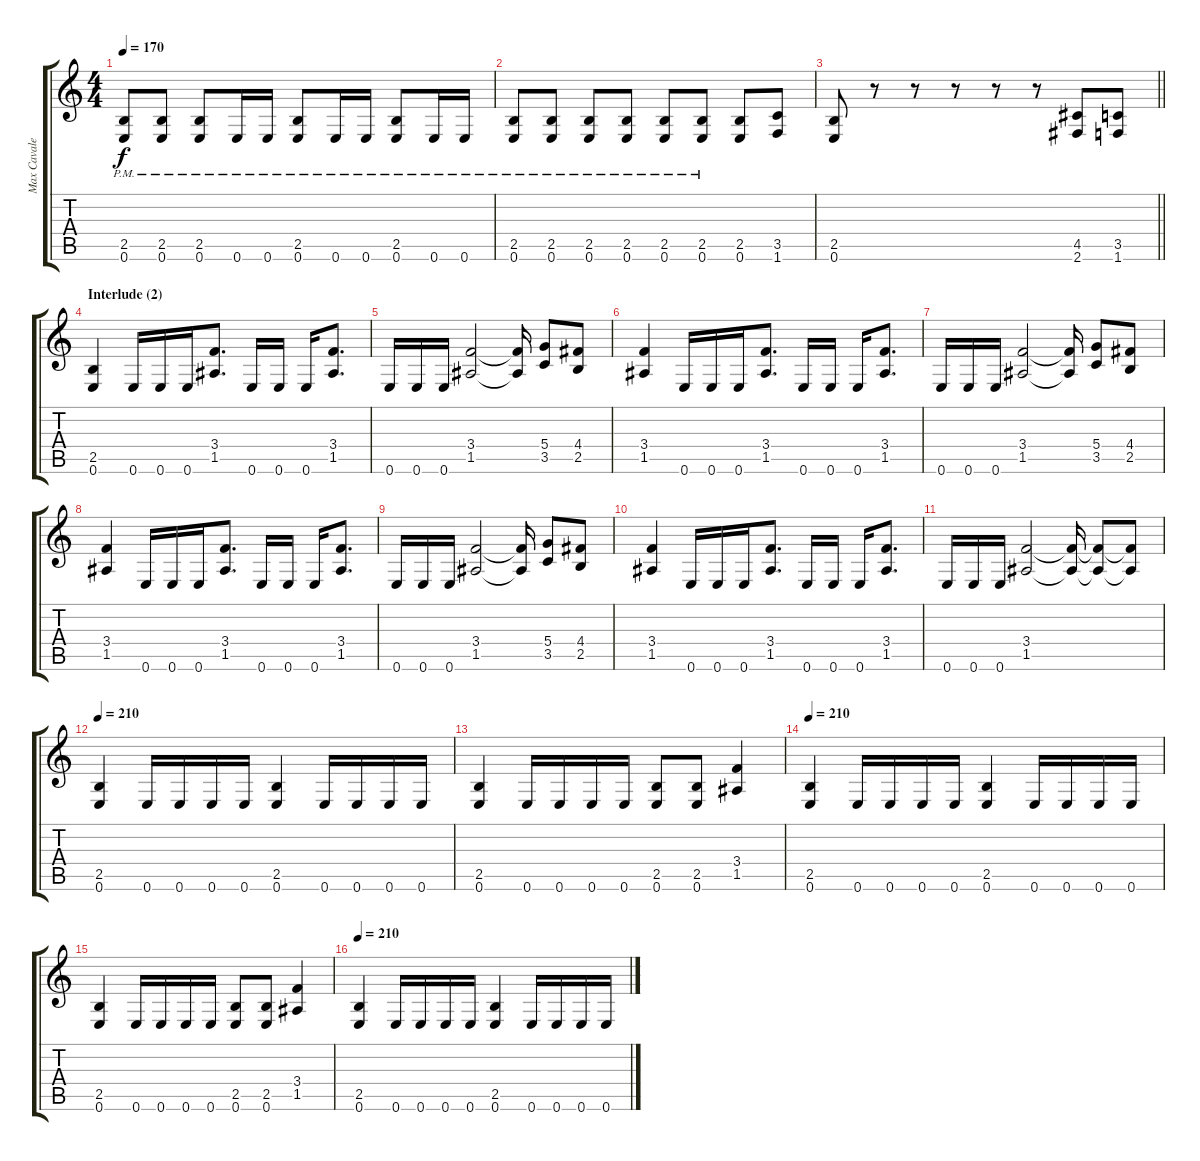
\track ("Max Cavalera" "Max Cavale") {instrument distortionguitar}
\staff {score tabs}
\tuning (E4 B3 G3 D3 A2 E2) {hide}
\ts (4 4)
\tempo 170
\clef g2
\ks c
(2.5{pm} 0.6{pm}).8{dy f} (2.5{pm} 0.6{pm}).8 (2.5{pm} 0.6{pm}).8 0.6{pm}.16 0.6{pm}.16 (2.5{pm} 0.6).8 0.6{pm}.16 0.6{pm}.16 (2.5{pm} 0.6).8 0.6{pm}.16 0.6{pm}.16 |
(2.5{pm} 0.6{pm}).8 (2.5{pm} 0.6{pm}).8 (2.5{pm} 0.6{pm}).8 (2.5{pm} 0.6{pm}).8 (2.5{pm} 0.6{pm}).8 (2.5{pm} 0.6{pm}).8 (2.5 0.6).8 (3.5 1.6).8 |
\barLineRight lightlight
(2.5 0.6).8 r.8 r.8 r.8 r.8 r.8 (4.5 2.6).8 (3.5 1.6).8 |
\section ("" "Interlude (2)")
(2.5 0.6).4 0.6.16 0.6.16 0.6.16 (3.4 1.5).8{d} 0.6.16 0.6.16 0.6.16 (3.4 1.5).8{d} |
0.6.16 0.6.16 0.6.16 (3.4 1.5).2 (3.4{t} 1.5{t}).16 (5.4 3.5).8 (4.4 2.5).8 |
(3.4 1.5).4 0.6.16 0.6.16 0.6.16 (3.4 1.5).8{d} 0.6.16 0.6.16 0.6.16 (3.4 1.5).8{d} |
0.6.16 0.6.16 0.6.16 (3.4 1.5).2 (3.4{t} 1.5{t}).16 (5.4 3.5).8 (4.4 2.5).8 |
(3.4 1.5).4 0.6.16 0.6.16 0.6.16 (3.4 1.5).8{d} 0.6.16 0.6.16 0.6.16 (3.4 1.5).8{d} |
0.6.16 0.6.16 0.6.16 (3.4 1.5).2 (3.4{t} 1.5{t}).16 (5.4 3.5).8 (4.4 2.5).8 |
(3.4 1.5).4 0.6.16 0.6.16 0.6.16 (3.4 1.5).8{d} 0.6.16 0.6.16 0.6.16 (3.4 1.5).8{d} |
0.6.16 0.6.16 0.6.16 (3.4 1.5).2 (3.4{t} 1.5{t}).16 (3.4{t} 1.5{t}).8 (3.4{t} 1.5{t}).8 |
\tempo 210
(2.5 0.6).4 0.6.16 0.6.16 0.6.16 0.6.16 (2.5 0.6).4 0.6.16 0.6.16 0.6.16 0.6.16 |
(2.5 0.6).4 0.6.16 0.6.16 0.6.16 0.6.16 (2.5 0.6).8 (2.5 0.6).8 (3.4 1.5).4 |
\tempo 210
(2.5 0.6).4 0.6.16 0.6.16 0.6.16 0.6.16 (2.5 0.6).4 0.6.16 0.6.16 0.6.16 0.6.16 |
(2.5 0.6).4 0.6.16 0.6.16 0.6.16 0.6.16 (2.5 0.6).8 (2.5 0.6).8 (3.4 1.5).4 |
\tempo 210
(2.5 0.6).4 0.6.16 0.6.16 0.6.16 0.6.16 (2.5 0.6).4 0.6.16 0.6.16 0.6.16 0.6.16
